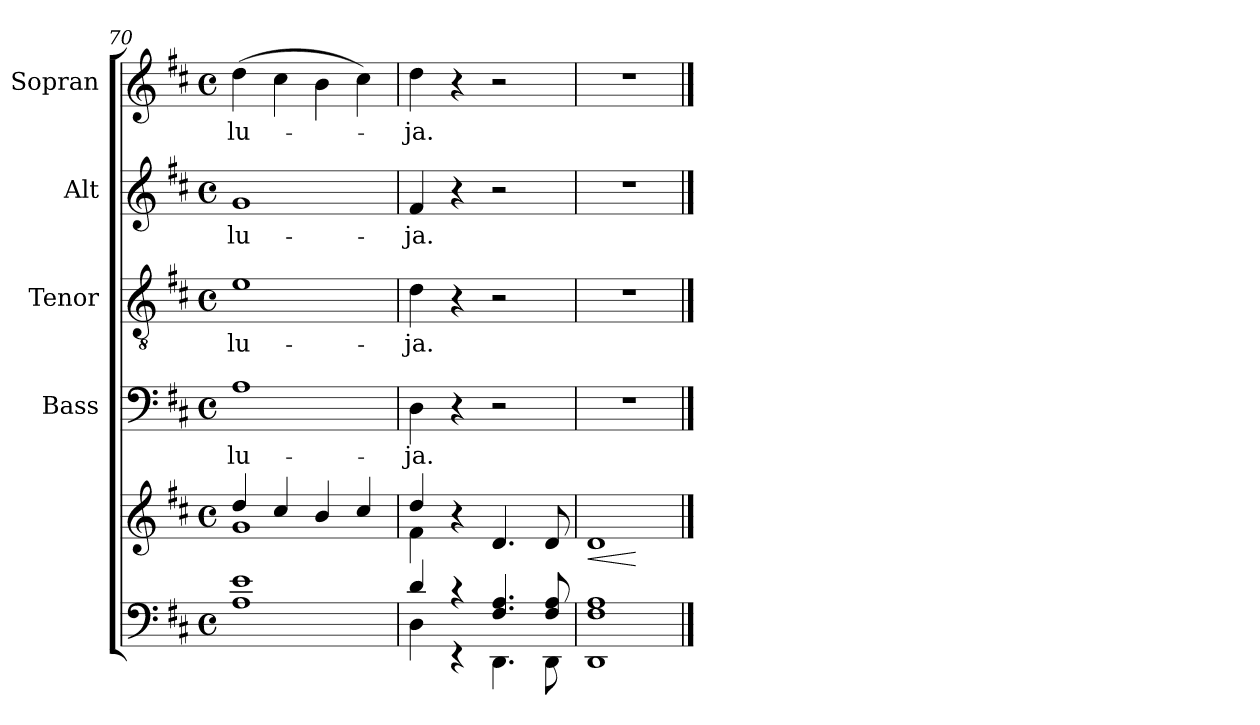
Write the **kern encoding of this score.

**kern	**kern	**dynam	**kern	**text	**kern	**text	**kern	**text	**kern	**text
*part5	*part5	*part5	*part4	*part4	*part3	*part3	*part2	*part2	*part1	*part1
*staff6	*staff5	*staff5/6	*staff4	*staff4	*staff3	*staff3	*staff2	*staff2	*staff1	*staff1
*	*	*	*I"Bass	*	*I"Tenor	*	*I"Alt	*	*I"Sopran	*
*	*	*	*I'B.	*	*I'T.	*	*I'A.	*	*I'S.	*
*clefF4	*clefG2	*	*clefF4	*	*clefGv2	*	*clefG2	*	*clefG2	*
*k[f#c#]	*k[f#c#]	*	*k[f#c#]	*	*k[f#c#]	*	*k[f#c#]	*	*k[f#c#]	*
*D:	*D:	*	*D:	*	*D:	*	*D:	*	*D:	*
*M4/4	*M4/4	*	*M4/4	*	*M4/4	*	*M4/4	*	*M4/4	*
*met(c)	*met(c)	*	*met(c)	*	*met(c)	*	*met(c)	*	*met(c)	*
=70	=70	=70	=70	=70	=70	=70	=70	=70	=70	=70
*^	*^	*	*	*	*	*	*	*	*	*
!	!	!	!	!	!	!LO:LY:b	!	!LO:LY:b	!	!LO:LY:b	!	!LO:LY:b
1e	1A	4dd/	1g	.	1A	-lu-	1e	-lu-	1g	-lu-	(>4dd\	-lu-
.	.	4cc#/	.	.	.	.	.	.	.	.	4cc#\	.
.	.	4b/	.	.	.	.	.	.	.	.	4b\	.
.	.	4cc#/	.	.	.	.	.	.	.	.	4cc#\)	.
=71	=71	=71	=71	=71	=71	=71	=71	=71	=71	=71	=71	=71
!	!	!	!	!	!	!LO:LY:b	!	!LO:LY:b	!	!LO:LY:b	!	!LO:LY:b
4d/	4D\	4dd/	4f#\	.	4D\	-ja.	4d\	-ja.	4f#/	-ja.	4dd\	-ja.
4r	4r	4r	2.ryy	.	4r	.	4r	.	4r	.	4r	.
4.F#/ 4.A/	4.DD\	4.d/	.	.	2r	.	2r	.	2r	.	2r	.
8F#/ 8A/	8DD\	8d/	.	.	.	.	.	.	.	.	.	.
*	*	*v	*v	*	*	*	*	*	*	*	*	*
=72	=72	=72	=72	=72	=72	=72	=72	=72	=72	=72	=72
!	!	!	!LO:HP:b	!	!	!	!	!	!	!	!
!	!	!	!LO:HP:n=1:b	!	!	!	!	!	!	!	!
1F# 1A	1DD	1d	< >	1r	.	1r	.	1r	.	1r	.
*v	*v	*	*	*	*	*	*	*	*	*	*
.	.	] [	.	.	.	.	.	.	.	.
==	==	==	==	==	==	==	==	==	==	==
*-	*-	*-	*-	*-	*-	*-	*-	*-	*-	*-
